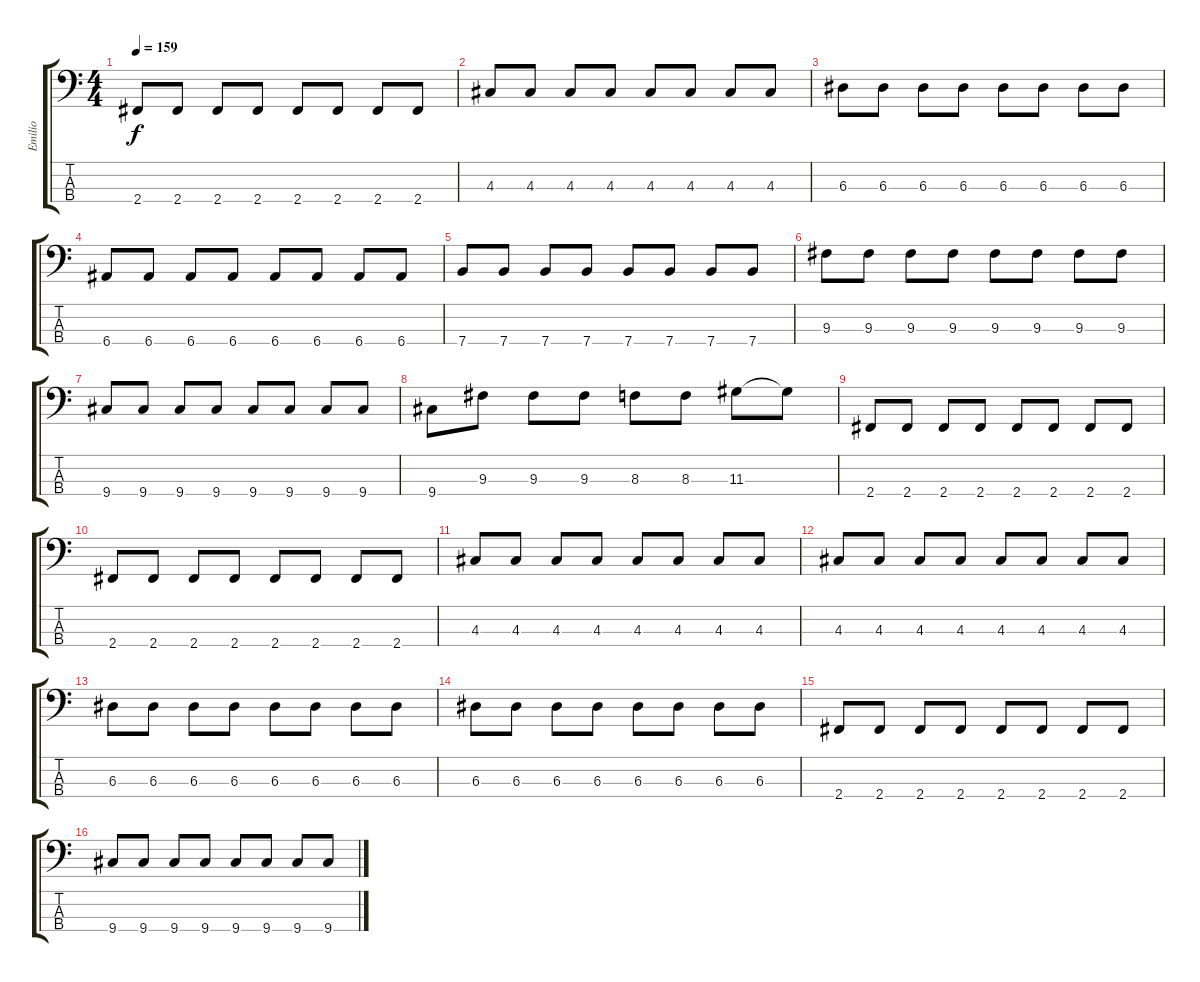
\track ("Emilio" "Emilio") {instrument electricbassfinger}
\staff {score tabs}
\tuning (G2 D2 A1 E1) {hide}
\ts (4 4)
\tempo 159
\clef f4
\ks c
2.4.8{dy f} 2.4.8 2.4.8 2.4.8 2.4.8 2.4.8 2.4.8 2.4.8 |
4.3.8 4.3.8 4.3.8 4.3.8 4.3.8 4.3.8 4.3.8 4.3.8 |
6.3.8 6.3.8 6.3.8 6.3.8 6.3.8 6.3.8 6.3.8 6.3.8 |
6.4.8 6.4.8 6.4.8 6.4.8 6.4.8 6.4.8 6.4.8 6.4.8 |
7.4.8 7.4.8 7.4.8 7.4.8 7.4.8 7.4.8 7.4.8 7.4.8 |
9.3.8 9.3.8 9.3.8 9.3.8 9.3.8 9.3.8 9.3.8 9.3.8 |
9.4.8 9.4.8 9.4.8 9.4.8 9.4.8 9.4.8 9.4.8 9.4.8 |
9.4.8 9.3.8 9.3.8 9.3.8 8.3.8 8.3.8 11.3.8 11.3{t}.8 |
2.4.8 2.4.8 2.4.8 2.4.8 2.4.8 2.4.8 2.4.8 2.4.8 |
2.4.8 2.4.8 2.4.8 2.4.8 2.4.8 2.4.8 2.4.8 2.4.8 |
4.3.8 4.3.8 4.3.8 4.3.8 4.3.8 4.3.8 4.3.8 4.3.8 |
4.3.8 4.3.8 4.3.8 4.3.8 4.3.8 4.3.8 4.3.8 4.3.8 |
6.3.8 6.3.8 6.3.8 6.3.8 6.3.8 6.3.8 6.3.8 6.3.8 |
6.3.8 6.3.8 6.3.8 6.3.8 6.3.8 6.3.8 6.3.8 6.3.8 |
2.4.8 2.4.8 2.4.8 2.4.8 2.4.8 2.4.8 2.4.8 2.4.8 |
9.4.8 9.4.8 9.4.8 9.4.8 9.4.8 9.4.8 9.4.8 9.4.8
